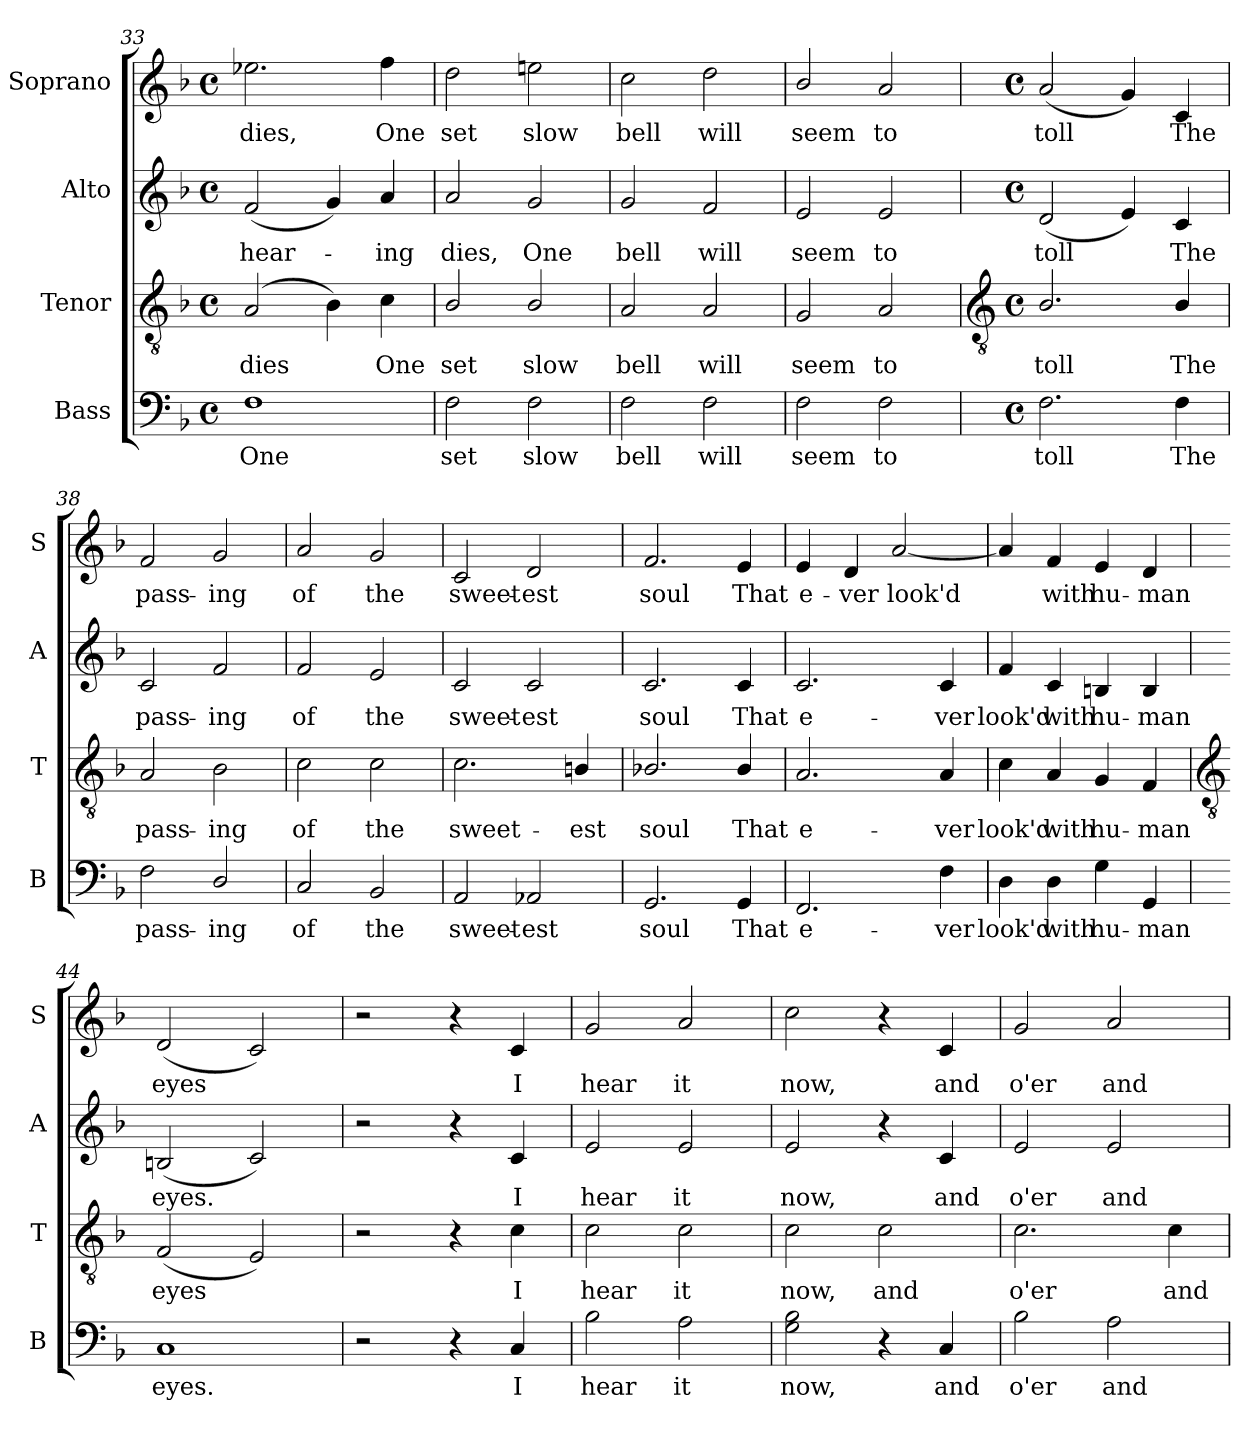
**kern	**text	**kern	**text	**kern	**text	**kern	**text
*part4	*part4	*part3	*part3	*part2	*part2	*part1	*part1
*staff4	*staff4	*staff3	*staff3	*staff2	*staff2	*staff1	*staff1
*I"Bass	*	*I"Tenor	*	*I"Alto	*	*I"Soprano	*
*I'B	*	*I'T	*	*I'A	*	*I'S	*
*clefF4	*	*clefGv2	*	*clefG2	*	*clefG2	*
*k[b-]	*	*k[b-]	*	*k[b-]	*	*k[b-]	*
*F:	*	*F:	*	*F:	*	*F:	*
*M4/4	*	*M4/4	*	*M4/4	*	*M4/4	*
*met(c)	*	*met(c)	*	*met(c)	*	*met(c)	*
=33	=33	=33	=33	=33	=33	=33	=33
!	!LO:LY:b	!	!LO:LY:b	!	!LO:LY:b	!	!LO:LY:b
1F	One	(<2A	dies	(<2f	hear-	2.ee-X	dies,
.	.	4B-)	.	4g)	.	.	.
!	!	!	!LO:LY:b	!	!LO:LY:b	!	!LO:LY:b
.	.	4c	One	4a	ing	4ff	One
=34	=34	=34	=34	=34	=34	=34	=34
!	!LO:LY:b	!	!LO:LY:b	!	!LO:LY:b	!	!LO:LY:b
2F	set	2B-/	set	2a	dies,	2dd	set
!	!LO:LY:b	!	!LO:LY:b	!	!LO:LY:b	!	!LO:LY:b
2F	slow	2B-/	slow	2g	One	2een	slow
=35	=35	=35	=35	=35	=35	=35	=35
!	!LO:LY:b	!	!LO:LY:b	!	!LO:LY:b	!	!LO:LY:b
2F	bell	2A	bell	2g	bell	2cc	bell
!	!LO:LY:b	!	!LO:LY:b	!	!LO:LY:b	!	!LO:LY:b
2F	will	2A	will	2f	will	2dd	will
=36	=36	=36	=36	=36	=36	=36	=36
!	!LO:LY:b	!	!LO:LY:b	!	!LO:LY:b	!	!LO:LY:b
2F	seem	2G	seem	2e	seem	2b-/	seem
!	!LO:LY:b	!	!LO:LY:b	!	!LO:LY:b	!	!LO:LY:b
2F	to	2A	to	2e	to	2a	to
!!LO:LB:g=z
=37	=37	=37	=37	=37	=37	=37	=37
*	*	*clefGv2	*	*	*	*	*
*M4/4	*	*M4/4	*	*M4/4	*	*M4/4	*
*met(c)	*	*met(c)	*	*met(c)	*	*met(c)	*
!	!LO:LY:b	!	!LO:LY:b	!	!LO:LY:b	!	!LO:LY:b
2.F	toll	2.B-/	toll	(<2d	toll	(<2a	toll
.	.	.	.	4e)	.	4g)	.
!	!LO:LY:b	!	!LO:LY:b	!	!LO:LY:b	!	!LO:LY:b
4F	The	4B-/	The	4c	The	4c	The
=38	=38	=38	=38	=38	=38	=38	=38
!	!LO:LY:b	!	!LO:LY:b	!	!LO:LY:b	!	!LO:LY:b
2F	pass-	2A	pass-	2c	pass-	2f	pass-
!	!LO:LY:b	!	!LO:LY:b	!	!LO:LY:b	!	!LO:LY:b
2D/	-ing	2B-	-ing	2f	-ing	2g	-ing
=39	=39	=39	=39	=39	=39	=39	=39
!	!LO:LY:b	!	!LO:LY:b	!	!LO:LY:b	!	!LO:LY:b
2C	of	2c	of	2f	of	2a	of
!	!LO:LY:b	!	!LO:LY:b	!	!LO:LY:b	!	!LO:LY:b
2BB-	the	2c	the	2e	the	2g	the
=40	=40	=40	=40	=40	=40	=40	=40
!	!LO:LY:b	!	!LO:LY:b	!	!LO:LY:b	!	!LO:LY:b
2AA	sweet-	2.c	sweet-	2c	sweet-	2c	sweet-
!	!LO:LY:b	!	!	!	!LO:LY:b	!	!LO:LY:b
2AA-X	-est	.	.	2c	-est	2d	-est
!	!	!	!LO:LY:b	!	!	!	!
.	.	4Bn/	-est	.	.	.	.
=41	=41	=41	=41	=41	=41	=41	=41
!	!LO:LY:b	!	!LO:LY:b	!	!LO:LY:b	!	!LO:LY:b
2.GG	soul	2.B-X/	soul	2.c	soul	2.f	soul
!	!LO:LY:b	!	!LO:LY:b	!	!LO:LY:b	!	!LO:LY:b
4GG	That	4B-/	That	4c	That	4e	That
=42	=42	=42	=42	=42	=42	=42	=42
!	!LO:LY:b	!	!LO:LY:b	!	!LO:LY:b	!	!LO:LY:b
2.FF	e-	2.A	e-	2.c	e-	4e	e-
!	!	!	!	!	!	!	!LO:LY:b
.	.	.	.	.	.	4d	-ver
!	!	!	!	!	!	!	!LO:LY:b
.	.	.	.	.	.	[2a	look'd
!	!LO:LY:b	!	!LO:LY:b	!	!LO:LY:b	!	!
4F	-ver	4A	-ver	4c	-ver	.	.
=43	=43	=43	=43	=43	=43	=43	=43
!	!LO:LY:b	!	!LO:LY:b	!	!LO:LY:b	!	!
4D	look'd	4c	look'd	4f	look'd	4a]	.
!	!LO:LY:b	!	!LO:LY:b	!	!LO:LY:b	!	!LO:LY:b
4D	with	4A	with	4c	with	4f	with
!	!LO:LY:b	!	!LO:LY:b	!	!LO:LY:b	!	!LO:LY:b
4G	hu-	4G	hu-	4Bn	hu-	4e	hu-
!	!LO:LY:b	!	!LO:LY:b	!	!LO:LY:b	!	!LO:LY:b
4GG	-man	4F	-man	4B	-man	4d	-man
!!LO:LB:g=z
=44	=44	=44	=44	=44	=44	=44	=44
*	*	*clefGv2	*	*	*	*	*
!	!LO:LY:b	!	!LO:LY:b	!	!LO:LY:b	!	!LO:LY:b
1C	eyes.	(<2F	eyes	(<2Bn	eyes.	(<2d	eyes
.	.	2E)	.	2c)	.	2c)	.
=45	=45	=45	=45	=45	=45	=45	=45
2r	.	2r	.	2r	.	2r	.
4r	.	4r	.	4r	.	4r	.
!	!LO:LY:b	!	!LO:LY:b	!	!LO:LY:b	!	!LO:LY:b
4C	I	4c	I	4c	I	4c	I
=46	=46	=46	=46	=46	=46	=46	=46
!	!LO:LY:b	!	!LO:LY:b	!	!LO:LY:b	!	!LO:LY:b
2B-	hear	2c	hear	2e	hear	2g	hear
!	!LO:LY:b	!	!LO:LY:b	!	!LO:LY:b	!	!LO:LY:b
2A	it	2c	it	2e	it	2a	it
=47	=47	=47	=47	=47	=47	=47	=47
!	!LO:LY:b	!	!LO:LY:b	!	!LO:LY:b	!	!LO:LY:b
2G 2B-	now,	2c	now,	2e	now,	2cc	now,
!	!	!	!LO:LY:b	!	!	!	!
4r	.	2c	and	4r	.	4r	.
!	!LO:LY:b	!	!	!	!LO:LY:b	!	!LO:LY:b
4C	and	.	.	4c	and	4c	and
=48	=48	=48	=48	=48	=48	=48	=48
!	!LO:LY:b	!	!LO:LY:b	!	!LO:LY:b	!	!LO:LY:b
2B-	o'er	2.c	o'er	2e	o'er	2g	o'er
!	!LO:LY:b	!	!	!	!LO:LY:b	!	!LO:LY:b
2A	and	.	.	2e	and	2a	and
!	!	!	!LO:LY:b	!	!	!	!
.	.	4c	and	.	.	.	.
=	=	=	=	=	=	=	=
*-	*-	*-	*-	*-	*-	*-	*-
